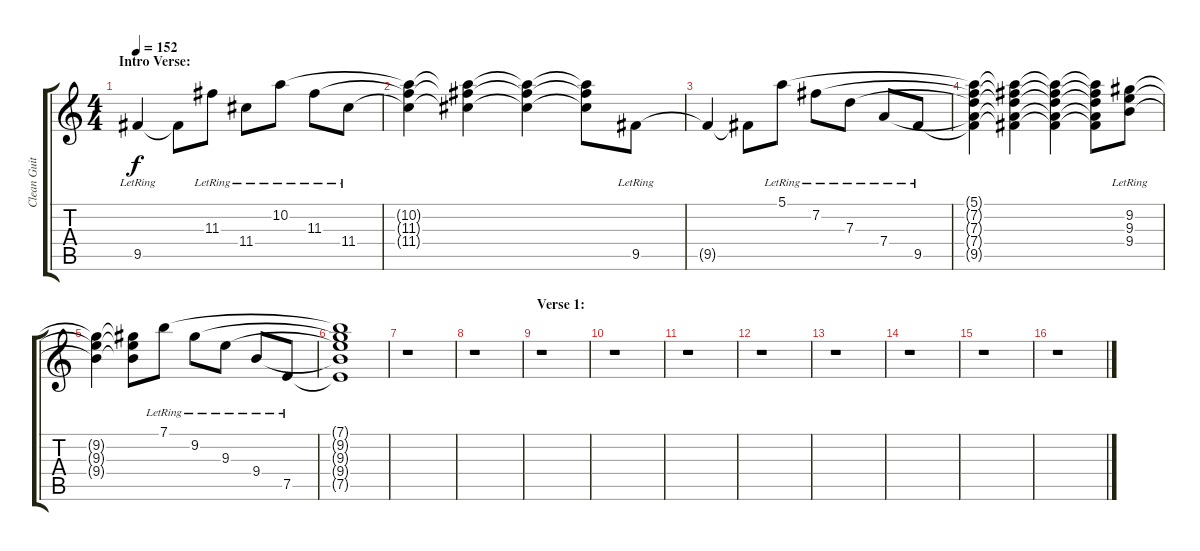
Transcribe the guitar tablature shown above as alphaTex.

\track ("Clean Guitar" "Clean Guit") {instrument electricguitarclean}
\staff {score tabs}
\tuning (E4 B3 G3 D3 A2 E2) {hide}
\ts (4 4)
\section ("" "Intro Verse:")
\tempo 152
\clef g2
\ks c
9.5{lr}.4{dy f volume 12 instrument electricguitarclean} 9.5{t}.8 11.3{lr}.8 11.4{lr}.8 10.2{lr}.8 11.3{lr}.8 11.4{lr}.8 |
(10.2{t} 11.3{t} 11.4{t}).4 (10.2{t} 11.3{t} 11.4{t}).4 (10.2{t} 11.3{t} 11.4{t}).4 (10.2{t} 11.3{t} 11.4{t}).8 9.5{lr}.8 |
9.5{t}.4 9.5{t}.8 5.1{lr}.8 7.2{lr}.8 7.3{lr}.8 7.4{lr}.8 9.5{lr}.8 |
(5.1{t} 7.2{t} 7.3{t} 7.4{t} 9.5{t}).4 (5.1{t} 7.2{t} 7.3{t} 7.4{t} 9.5{t}).4 (5.1{t} 7.2{t} 7.3{t} 7.4{t} 9.5{t}).4 (5.1{t} 7.2{t} 7.3{t} 7.4{t} 9.5{t}).8 (9.2{lr} 9.3{lr} 9.4{lr}).8 |
(9.2{t} 9.3{t} 9.4{t}).4 (9.2{t} 9.3{t} 9.4{t}).8 7.1{lr}.8 9.2{lr}.8 9.3{lr}.8 9.4{lr}.8 7.5{lr}.8 |
(7.1{t} 9.2{t} 9.3{t} 9.4{t} 7.5{t}).1 |
r.1 |
r.1 |
\section ("" "Verse 1:")
r.1 |
r.1 |
r.1 |
r.1 |
r.1 |
r.1 |
r.1 |
r.1
